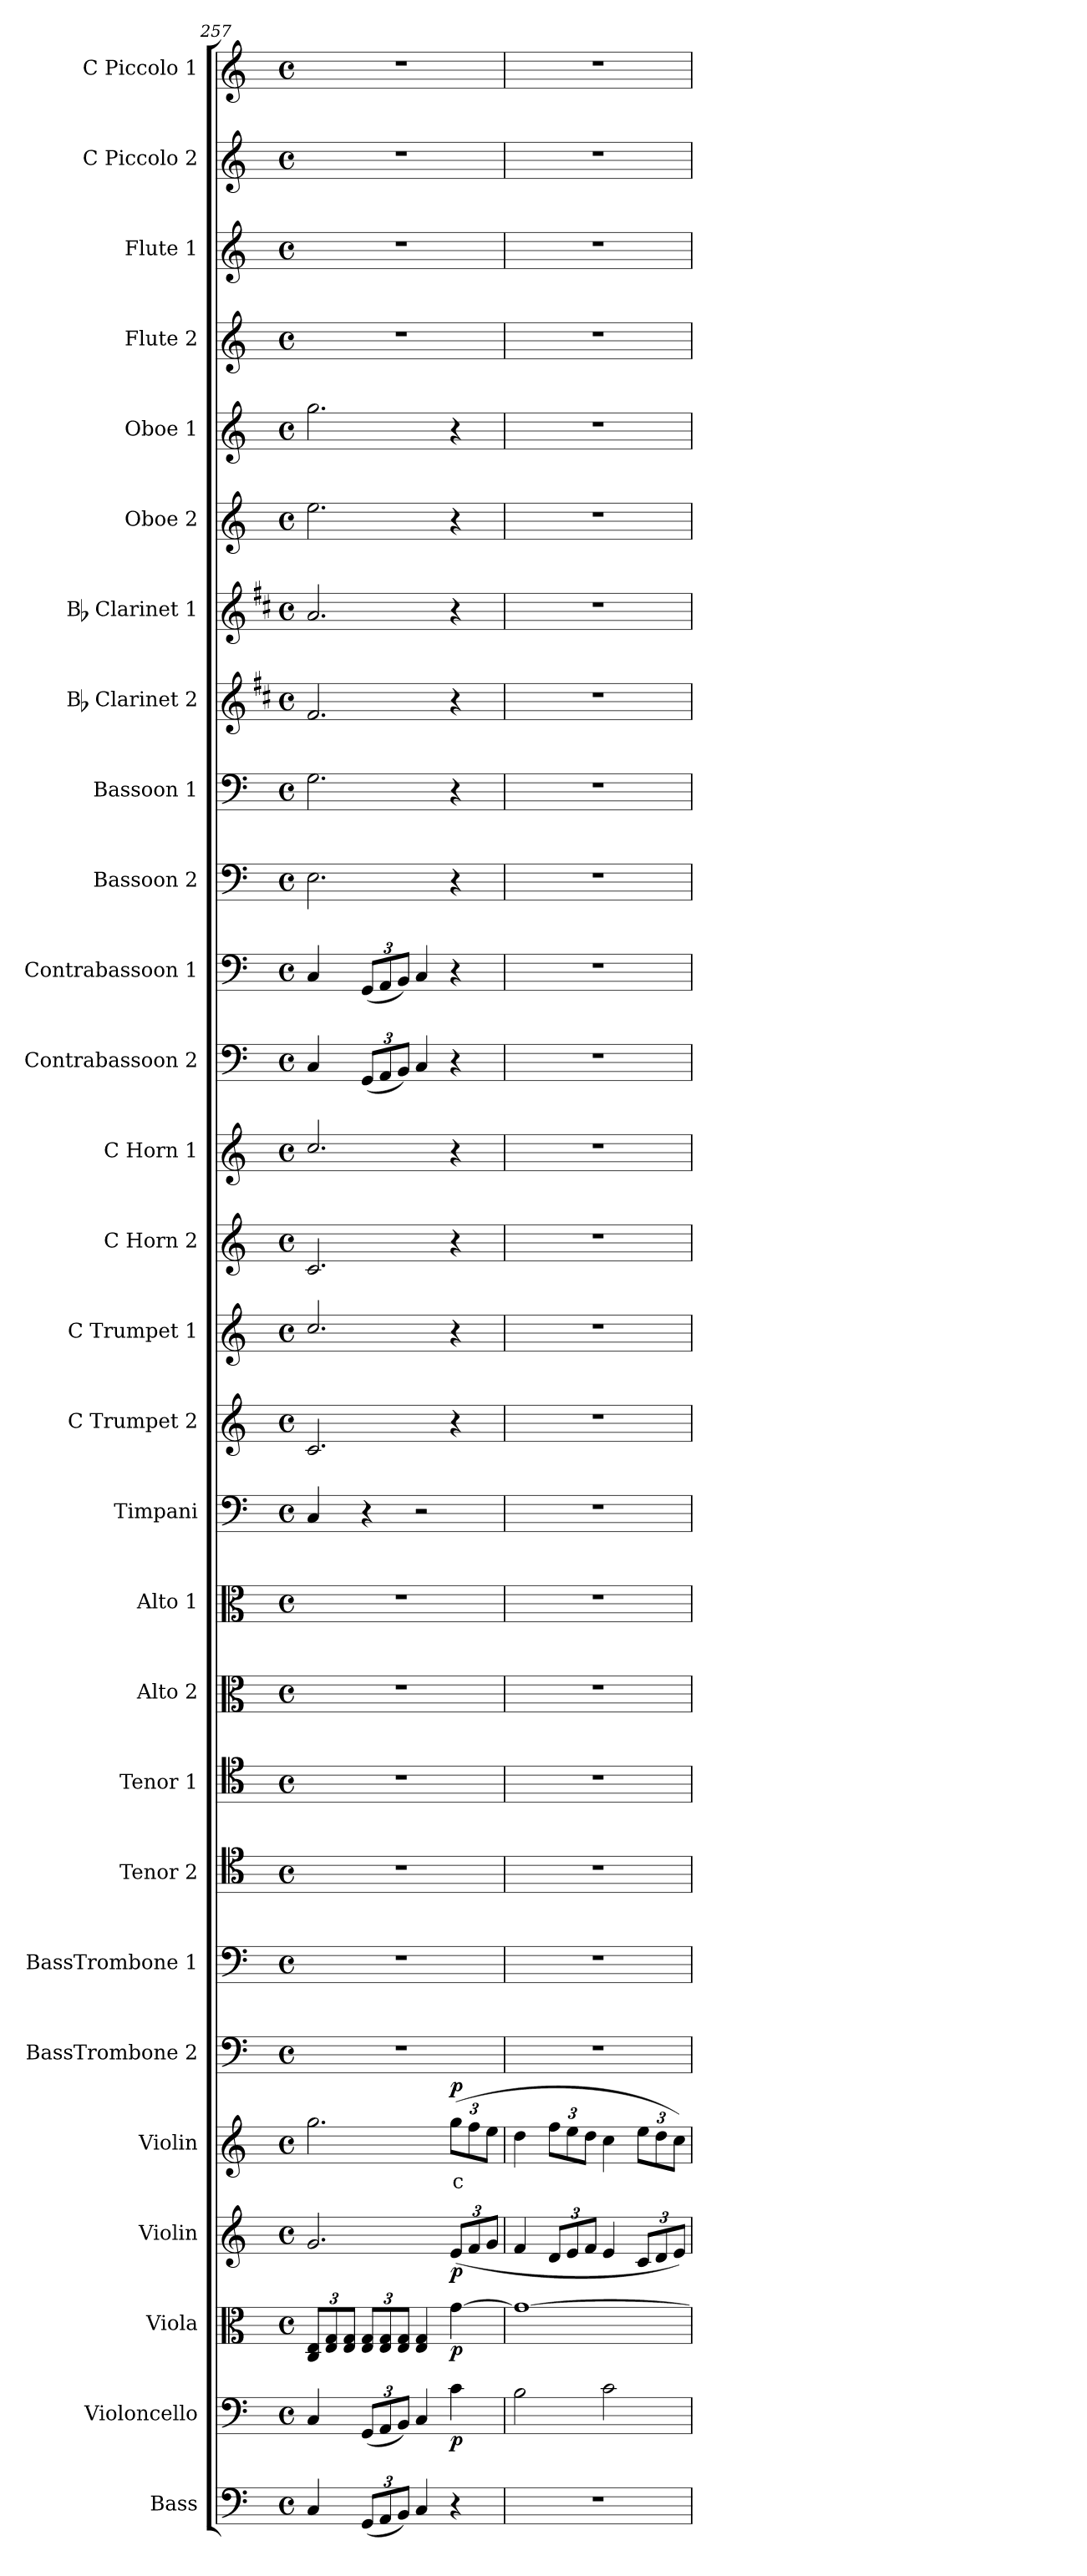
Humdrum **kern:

**kern	**kern	**dynam	**kern	**dynam	**kern	**dynam	**kern	**text	**dynam	**kern	**kern	**kern	**kern	**kern	**kern	**kern	**kern	**kern	**kern	**kern	**kern	**kern	**kern	**kern	**kern	**kern	**kern	**kern	**kern	**kern	**kern	**kern
*part28	*part27	*part27	*part26	*part26	*part25	*part25	*part24	*part24	*part24	*part23	*part22	*part21	*part20	*part19	*part18	*part17	*part16	*part15	*part14	*part13	*part12	*part11	*part10	*part9	*part8	*part7	*part6	*part5	*part4	*part3	*part2	*part1
*staff28	*staff27	*staff27	*staff26	*staff26	*staff25	*staff25	*staff24	*staff24	*staff24	*staff23	*staff22	*staff21	*staff20	*staff19	*staff18	*staff17	*staff16	*staff15	*staff14	*staff13	*staff12	*staff11	*staff10	*staff9	*staff8	*staff7	*staff6	*staff5	*staff4	*staff3	*staff2	*staff1
*I"Bass	*I"Violoncello	*	*I"Viola	*	*I"Violin	*	*I"Violin	*	*	*I"BassTrombone 2	*I"BassTrombone 1	*I"Tenor 2	*I"Tenor 1	*I"Alto 2	*I"Alto 1	*I"Timpani	*I"C Trumpet 2	*I"C Trumpet 1	*I"C Horn 2	*I"C Horn 1	*I"Contrabassoon 2	*I"Contrabassoon 1	*I"Bassoon 2	*I"Bassoon 1	*I"Bb Clarinet 2	*I"Bb Clarinet 1	*I"Oboe 2	*I"Oboe 1	*I"Flute 2	*I"Flute 1	*I"C Piccolo 2	*I"C Piccolo 1
*I'B	*I'Vc	*	*I'Vla	*	*I'Vln	*	*I'Vln	*	*	*I'BTrb 2	*I'BTrb 1	*I'T 2	*I'T 1	*I'A 2	*I'A 1	*I'Timp	*I'Tpt 2	*I'Tpt 1	*I'Hn 2	*I'Hn 1	*I'C Bsn 2	*I'C Bsn 1	*I'Bsn 2	*I'Bsn 1	*I'Cl 2	*I'Cl 1	*I'Ob 2	*I'Ob 1	*I'Fl 2	*I'Fl 1	*I'Picc 2	*I'Picc 1
!!LO:PB:g=z
*clefF4	*clefF4	*	*clefC3	*	*clefG2	*	*clefG2	*	*	*clefF4	*clefF4	*clefC4	*clefC4	*clefC3	*clefC3	*clefF4	*clefG2	*clefG2	*clefG2	*clefG2	*clefF4	*clefF4	*clefF4	*clefF4	*clefG2	*clefG2	*clefG2	*clefG2	*clefG2	*clefG2	*clefG2	*clefG2
*ITrd7c12	*	*	*	*	*	*	*	*	*	*	*	*	*	*	*	*	*	*	*ITrd7c12	*ITrd7c12	*ITrd7c12	*ITrd7c12	*	*	*ITrd1c2	*ITrd1c2	*	*	*	*	*ITrd-7c-12	*ITrd-7c-12
*k[]	*k[]	*	*k[]	*	*k[]	*	*k[]	*	*	*k[]	*k[]	*k[]	*k[]	*k[]	*k[]	*k[]	*k[]	*k[]	*k[]	*k[]	*k[]	*k[]	*k[]	*k[]	*k[]	*k[]	*k[]	*k[]	*k[]	*k[]	*k[]	*k[]
*M4/4	*M4/4	*	*M4/4	*	*M4/4	*	*M4/4	*	*	*M4/4	*M4/4	*M4/4	*M4/4	*M4/4	*M4/4	*M4/4	*M4/4	*M4/4	*M4/4	*M4/4	*M4/4	*M4/4	*M4/4	*M4/4	*M4/4	*M4/4	*M4/4	*M4/4	*M4/4	*M4/4	*M4/4	*M4/4
*met(c)	*met(c)	*	*met(c)	*	*met(c)	*	*met(c)	*	*	*met(c)	*met(c)	*met(c)	*met(c)	*met(c)	*met(c)	*met(c)	*met(c)	*met(c)	*met(c)	*met(c)	*met(c)	*met(c)	*met(c)	*met(c)	*met(c)	*met(c)	*met(c)	*met(c)	*met(c)	*met(c)	*met(c)	*met(c)
*	*	*	*Xbrackettup	*	*	*	*	*	*	*	*	*	*	*	*	*	*	*	*	*	*	*	*	*	*	*	*	*	*	*	*	*
=257	=257	=257	=257	=257	=257	=257	=257	=257	=257	=257	=257	=257	=257	=257	=257	=257	=257	=257	=257	=257	=257	=257	=257	=257	=257	=257	=257	=257	=257	=257	=257	=257
4CC	4C	.	12C/ 12E/L	.	2.g	.	2.gg	.	.	1r	1r	1r	1r	1r	1r	4C	2.c/	2.cc/	2.C/	2.c/	4CC	4CC	2.E\	2.G\	2.e/	2.g/	2.ee\	2.gg\	1r	1r	1r	1r
.	.	.	12E/ 12G/	.	.	.	.	.	.	.	.	.	.	.	.	.	.	.	.	.	.	.	.	.	.	.	.	.	.	.	.	.
.	.	.	12E/ 12G/J	.	.	.	.	.	.	.	.	.	.	.	.	.	.	.	.	.	.	.	.	.	.	.	.	.	.	.	.	.
*Xbrackettup	*Xbrackettup	*	*	*	*	*	*	*	*	*	*	*	*	*	*	*	*	*	*	*	*Xbrackettup	*Xbrackettup	*	*	*	*	*	*	*	*	*	*
(12GGGL	(12GGL	.	12E/ 12G/L	.	.	.	.	.	.	.	.	.	.	.	.	4r	.	.	.	.	(12GGGL	(12GGGL	.	.	.	.	.	.	.	.	.	.
12AAA	12AA	.	12E/ 12G/	.	.	.	.	.	.	.	.	.	.	.	.	.	.	.	.	.	12AAA	12AAA	.	.	.	.	.	.	.	.	.	.
12BBBJ)	12BBJ)	.	12E/ 12G/J	.	.	.	.	.	.	.	.	.	.	.	.	.	.	.	.	.	12BBBJ)	12BBBJ)	.	.	.	.	.	.	.	.	.	.
4CC	4C	.	4E/ 4G/	.	.	.	.	.	.	.	.	.	.	.	.	2r	.	.	.	.	4CC	4CC	.	.	.	.	.	.	.	.	.	.
*	*	*	*	*	*Xbrackettup	*	*Xbrackettup	*	*	*	*	*	*	*	*	*	*	*	*	*	*	*	*	*	*	*	*	*	*	*	*	*
!	!	!LO:DY:b	!	!LO:DY:b	!	!LO:DY:b	!	!LO:LY:b	!LO:DY:b	!	!	!	!	!	!	!	!	!	!	!	!	!	!	!	!	!	!	!	!	!	!	!
4r	4c	p	[4g	p	(12eL	p	(12ggL	c	p	.	.	.	.	.	.	.	4r	4r	4r	4r	4r	4r	4r	4r	4r	4r	4r	4r	.	.	.	.
.	.	.	.	.	12f	.	12ff	.	.	.	.	.	.	.	.	.	.	.	.	.	.	.	.	.	.	.	.	.	.	.	.	.
.	.	.	.	.	12gJ	.	12eeJ	.	.	.	.	.	.	.	.	.	.	.	.	.	.	.	.	.	.	.	.	.	.	.	.	.
=258	=258	=258	=258	=258	=258	=258	=258	=258	=258	=258	=258	=258	=258	=258	=258	=258	=258	=258	=258	=258	=258	=258	=258	=258	=258	=258	=258	=258	=258	=258	=258	=258
1r	2B	.	1g_	.	4f	.	4dd	.	.	1r	1r	1r	1r	1r	1r	1r	1r	1r	1r	1r	1r	1r	1r	1r	1r	1r	1r	1r	1r	1r	1r	1r
.	.	.	.	.	12dL	.	12ffL	.	.	.	.	.	.	.	.	.	.	.	.	.	.	.	.	.	.	.	.	.	.	.	.	.
.	.	.	.	.	12e	.	12ee	.	.	.	.	.	.	.	.	.	.	.	.	.	.	.	.	.	.	.	.	.	.	.	.	.
.	.	.	.	.	12fJ	.	12ddJ	.	.	.	.	.	.	.	.	.	.	.	.	.	.	.	.	.	.	.	.	.	.	.	.	.
.	2c	.	.	.	4e	.	4cc	.	.	.	.	.	.	.	.	.	.	.	.	.	.	.	.	.	.	.	.	.	.	.	.	.
.	.	.	.	.	12cL	.	12eeL	.	.	.	.	.	.	.	.	.	.	.	.	.	.	.	.	.	.	.	.	.	.	.	.	.
.	.	.	.	.	12d	.	12dd	.	.	.	.	.	.	.	.	.	.	.	.	.	.	.	.	.	.	.	.	.	.	.	.	.
.	.	.	.	.	12eJ)	.	12ccJ)	.	.	.	.	.	.	.	.	.	.	.	.	.	.	.	.	.	.	.	.	.	.	.	.	.
=	=	=	=	=	=	=	=	=	=	=	=	=	=	=	=	=	=	=	=	=	=	=	=	=	=	=	=	=	=	=	=	=
*-	*-	*-	*-	*-	*-	*-	*-	*-	*-	*-	*-	*-	*-	*-	*-	*-	*-	*-	*-	*-	*-	*-	*-	*-	*-	*-	*-	*-	*-	*-	*-	*-
